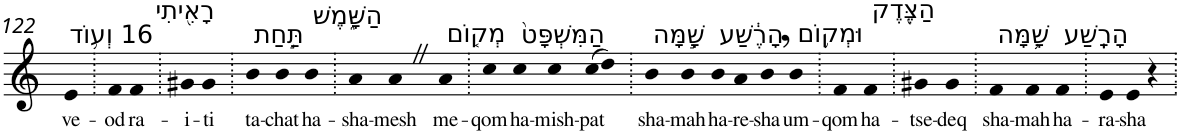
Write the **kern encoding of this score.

**kern	**text
*part1	*part1
*staff1	*staff1
*I"Piano	*
*I'Pno	*
!!LO:PB:g=z
*clefG2	*
*k[]	*
=122	=122
!LO:TX:a:t=16 וְע֥וֹד	!
!	!LO:LY:b
4e	ve-
=123.	=123.
!	!LO:LY:b
4f	-od
!LO:TX:a:t=רָאִ֖יתִי	!
!	!LO:LY:b
4f	ra-
=124.	=124.
!	!LO:LY:b
4g#X	-i-
!	!LO:LY:b
4g#	-ti
=125.	=125.
!LO:TX:a:t=תַּ֣חַת	!
!	!LO:LY:b
4b	ta-
!	!LO:LY:b
4b	-chat
!LO:TX:a:t=הַשָּׁ֑מֶשׁ	!
!	!LO:LY:b
4b	ha-
=126.	=126.
!	!LO:LY:b
4a	-sha-
!	!LO:LY:b
4aZ	-mesh
!LO:TX:a:t=מְק֤וֹם	!
!	!LO:LY:b
4a	me-
=127.	=127.
!	!LO:LY:b
4cc	-qom
!LO:TX:a:t=הַמִּשְׁפָּט֙	!
!	!LO:LY:b
4cc	ha-
!	!LO:LY:b
4cc	-mish-
!	!LO:LY:b
(>8cc	-pat
8dd)	.
=128.	=128.
!LO:TX:a:t=שָׁ֣מָּה	!
!	!LO:LY:b
4b	sha-
!	!LO:LY:b
4b	-mah
!LO:TX:a:t=הָרֶ֔שַׁע	!
!	!LO:LY:b
4b	ha-
!	!LO:LY:b
4a	-re-
!	!LO:LY:b
4b,	-sha
!LO:TX:a:t=וּמְק֥וֹם	!
!	!LO:LY:b
4b	um-
=129.	=129.
!	!LO:LY:b
4f	-qom
!LO:TX:a:t=הַצֶּ֖דֶק	!
!	!LO:LY:b
4f	ha-
=130.	=130.
!	!LO:LY:b
4g#X	-tse-
!	!LO:LY:b
4g#	-deq
=131.	=131.
!LO:TX:a:t=שָׁ֥מָּה	!
!	!LO:LY:b
4f	sha-
!	!LO:LY:b
4f	-mah
!LO:TX:a:t=הָרָֽשַׁע	!
!	!LO:LY:b
4f	ha-
=132.	=132.
!	!LO:LY:b
4e	-ra-
!	!LO:LY:b
4e	-sha
4r	.
=.	=.
*-	*-
